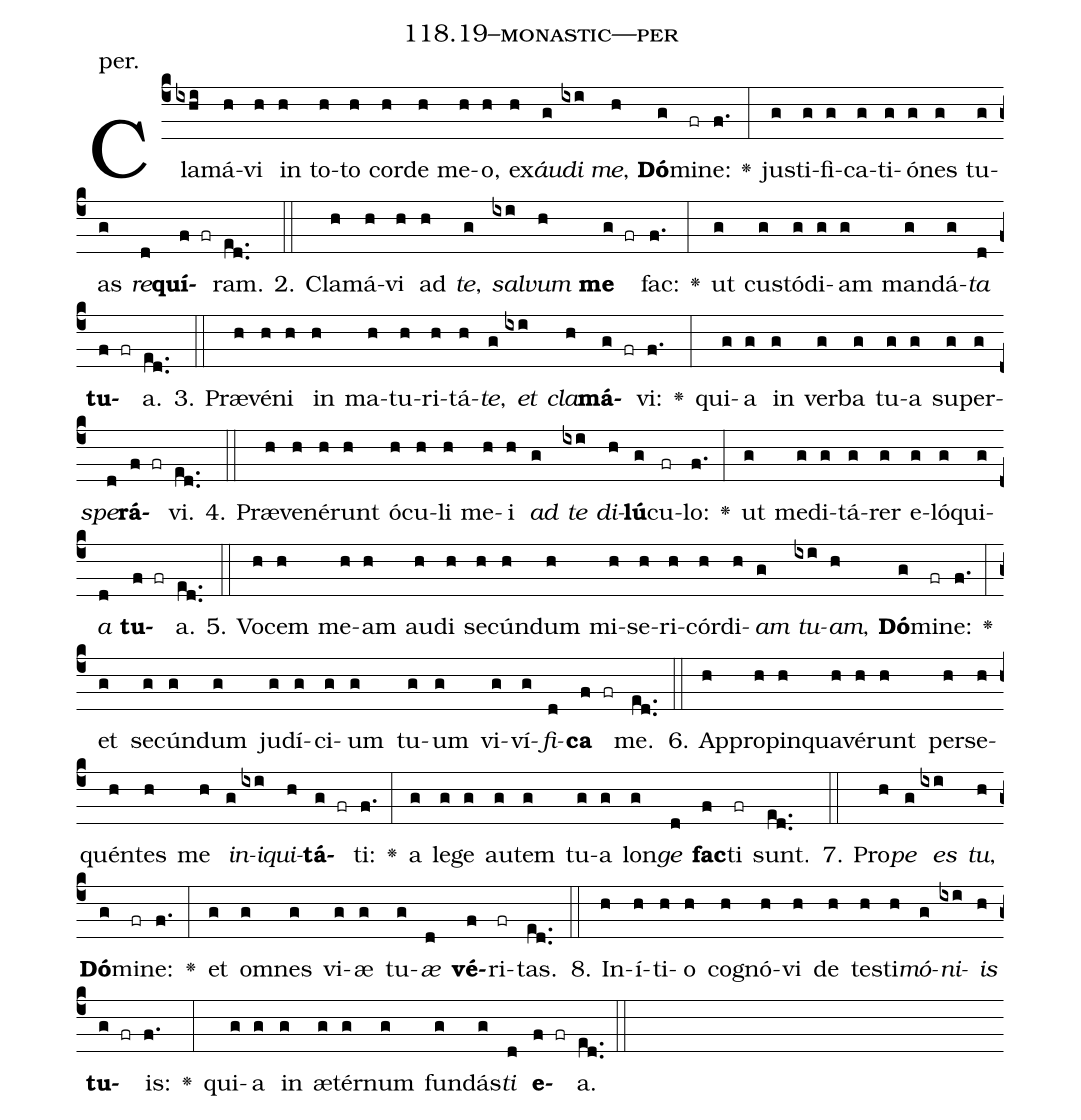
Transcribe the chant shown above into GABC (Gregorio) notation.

name: 118.19--monastic---per;
annotation: per.;
%%
(c4)Cla(ixhi)má(h)vi(h) in(h) to(h)to(h) cor(h)de(h) me(h)o,(h) ex(h)<i>áu</i>(g)<i>di</i>(ixi) <i>me</i>,(h) <b>Dó</b>(g)mi(fr)ne:(f.) <v>\greheightstar</v>(:) jus(g)ti(g)fi(g)ca(g)ti(g)ó(g)nes(g) tu(g)as(g) <i>re</i>(d)<b>quí</b>(f fr)ram.(ed..) (::)
2. Cla(h)má(h)vi(h) ad(h) <i>te</i>,(g) <i>sal</i>(ixi)<i>vum</i>(h) <b>me</b>(g fr) fac:(f.) <v>\greheightstar</v>(:) ut(g) cus(g)tó(g)di(g)am(g) man(g)dá(g)<i>ta</i>(d) <b>tu</b>(f fr)a.(ed..) (::)
3. Præ(h)vé(h)ni(h) in(h) ma(h)tu(h)ri(h)tá(h)<i>te</i>,(g) <i>et</i>(ixi) <i>cla</i>(h)<b>má</b>(g fr)vi:(f.) <v>\greheightstar</v>(:) qui(g)a(g) in(g) ver(g)ba(g) tu(g)a(g) su(g)per(g)<i>spe</i>(d)<b>rá</b>(f fr)vi.(ed..) (::)
4. Præ(h)ve(h)né(h)runt(h) ó(h)cu(h)li(h) me(h)i(h) <i>ad</i>(g) <i>te</i>(ixi) <i>di</i>(h)<b>lú</b>(g)cu(fr)lo:(f.) <v>\greheightstar</v>(:) ut(g) me(g)di(g)tá(g)rer(g) e(g)ló(g)qui(g)<i>a</i>(d) <b>tu</b>(f fr)a.(ed..) (::)
5. Vo(h)cem(h) me(h)am(h) au(h)di(h) se(h)cún(h)dum(h) mi(h)se(h)ri(h)cór(h)di(h)<i>am</i>(g) <i>tu</i>(ixi)<i>am</i>,(h) <b>Dó</b>(g)mi(fr)ne:(f.) <v>\greheightstar</v>(:) et(g) se(g)cún(g)dum(g) ju(g)dí(g)ci(g)um(g) tu(g)um(g) vi(g)ví(g)<i>fi</i>(d)<b>ca</b>(f fr) me.(ed..) (::)
6. Ap(h)pro(h)pin(h)qua(h)vé(h)runt(h) per(h)se(h)quén(h)tes(h) me(h) <i>in</i>(g)<i>i</i>(ixi)<i>qui</i>(h)<b>tá</b>(g fr)ti:(f.) <v>\greheightstar</v>(:) a(g) le(g)ge(g) au(g)tem(g) tu(g)a(g) lon(g)<i>ge</i>(d) <b>fac</b>(f)ti(fr) sunt.(ed..) (::)
7. Pro(h)<i>pe</i>(g) <i>es</i>(ixi) <i>tu</i>,(h) <b>Dó</b>(g)mi(fr)ne:(f.) <v>\greheightstar</v>(:) et(g) om(g)nes(g) vi(g)æ(g) tu(g)<i>æ</i>(d) <b>vé</b>(f)ri(fr)tas.(ed..) (::)
8. In(h)í(h)ti(h)o(h) co(h)gnó(h)vi(h) de(h) tes(h)ti(h)<i>mó</i>(g)<i>ni</i>(ixi)<i>is</i>(h) <b>tu</b>(g fr)is:(f.) <v>\greheightstar</v>(:) qui(g)a(g) in(g) æ(g)tér(g)num(g) fun(g)dás(g)<i>ti</i>(d) <b>e</b>(f fr)a.(ed..) (::)
